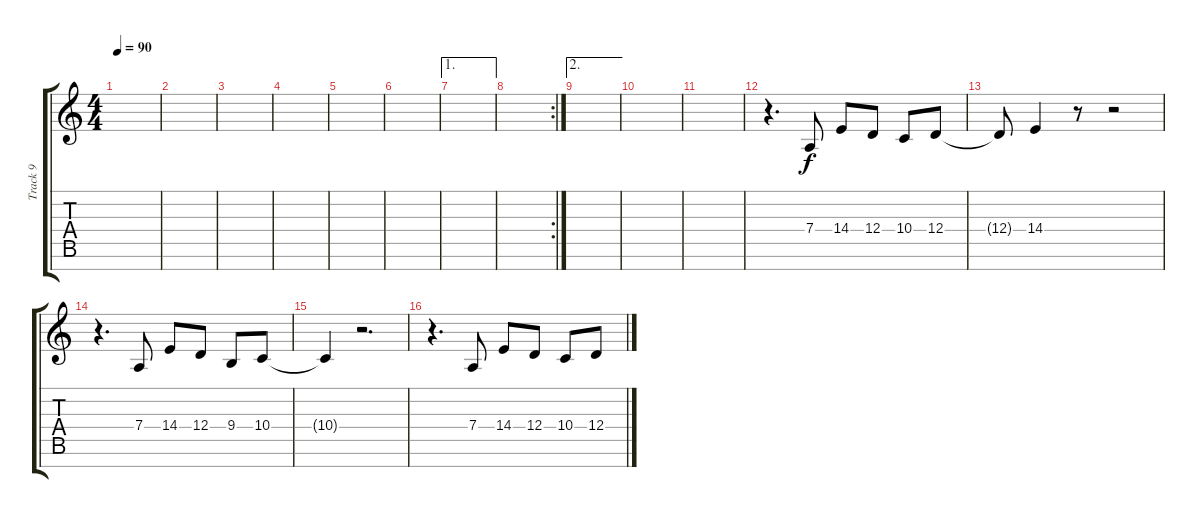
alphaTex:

\track ("Track 9" "Track 9") {instrument pad3polysynth}
\staff {score tabs}
\tuning (E4 B3 G3 D3 A2 E2 B1) {hide}
\ts (4 4)
\tempo 90
\clef g2
\ks c
|
|
|
|
|
|
\ae 1
|
\rc 2
|
\ae 2
|
|
|
r.4{d} 7.4.8 14.4.8 12.4.8 10.4.8 12.4.8 |
12.4{t}.8 14.4.4 r.8 r.2 |
r.4{d} 7.4.8 14.4.8 12.4.8 9.4.8 10.4.8 |
10.4{t}.4 r.2{d} |
r.4{d} 7.4.8 14.4.8 12.4.8 10.4.8 12.4.8
